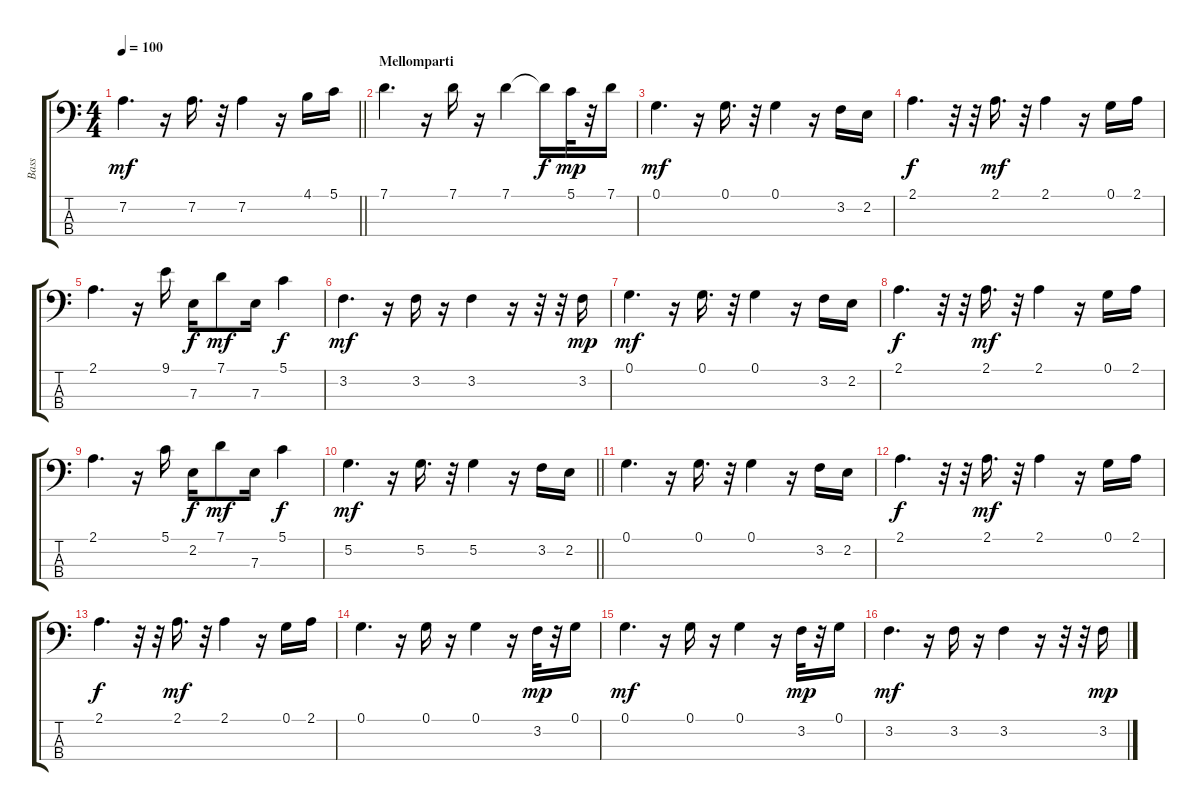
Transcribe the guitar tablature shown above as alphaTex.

\track ("Bass" "Bass") {instrument electricbassfinger}
\staff {score tabs}
\tuning (G2 D2 A1 E1) {hide}
\ts (4 4)
\tempo 100
\clef f4
\barLineRight lightlight
\ks c
7.2.4{d dy mf} r.16 7.2.16{d} r.32 7.2.4 r.16 4.1.16 5.1.16 |
\section ("" "Mellomparti")
7.1.4{d} r.16 7.1.16 r.16 7.1.4 7.1{t}.16{dy f} 5.1.32{dy mp} r.32 7.1.16 |
0.1.4{d dy mf} r.16 0.1.16{d} r.32 0.1.4 r.16 3.2.16 2.2.16 |
2.1.4{d dy f} r.32 r.32 2.1.16{d dy mf} r.32 2.1.4 r.16 0.1.16 2.1.16 |
2.1.4{d} r.16 9.1.16 7.3.16{dy f} 7.1.8{dy mf} 7.3.16 5.1.4{dy f} |
3.2.4{d dy mf} r.16 3.2.16 r.16 3.2.4 r.16 r.32 r.32 3.2.16{dy mp} |
0.1.4{d dy mf} r.16 0.1.16{d} r.32 0.1.4 r.16 3.2.16 2.2.16 |
2.1.4{d dy f} r.32 r.32 2.1.16{d dy mf} r.32 2.1.4 r.16 0.1.16 2.1.16 |
2.1.4{d} r.16 5.1.16 2.2.16{dy f} 7.1.8{dy mf} 7.3.16 5.1.4{dy f} |
\barLineRight lightlight
5.2.4{d dy mf} r.16 5.2.16{d} r.32 5.2.4 r.16 3.2.16 2.2.16 |
0.1.4{d} r.16 0.1.16{d} r.32 0.1.4 r.16 3.2.16 2.2.16 |
2.1.4{d dy f} r.32 r.32 2.1.16{d dy mf} r.32 2.1.4 r.16 0.1.16 2.1.16 |
2.1.4{d dy f} r.32 r.32 2.1.16{d dy mf} r.32 2.1.4 r.16 0.1.16 2.1.16 |
0.1.4{d} r.16 0.1.16 r.16 0.1.4 r.16 3.2.32{dy mp} r.32 0.1.16 |
0.1.4{d dy mf} r.16 0.1.16 r.16 0.1.4 r.16 3.2.32{dy mp} r.32 0.1.16 |
3.2.4{d dy mf} r.16 3.2.16 r.16 3.2.4 r.16 r.32 r.32 3.2.16{dy mp}
